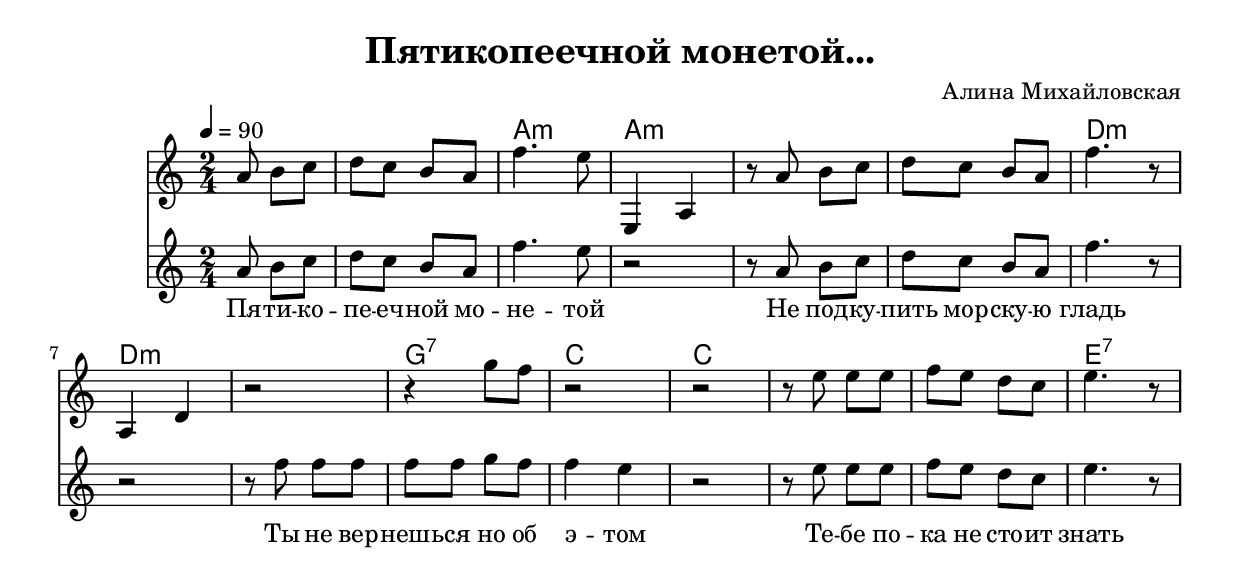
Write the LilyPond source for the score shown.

\header {	
  title = "Пятикопеечной монетой..."
	composer = "Алина Михайловская"
}

\version "2.10.33"

% European system (A B H C D E F G)
\include "deutsch.ly"

lnotes = \relative c'' {
  \time 2/4 
  \key a \minor
  \tempo 4 = 90
  \partial 4.
  \override Fingering #'add-stem-support = ##t
     a8 h c d c h a f'4. e8 e,,4 a
  r8 a' h c d c h a f'4. r8 a,,4 d
  r2 r4 g'8 f r2 r2
  r8 e  e e f e d c e4. r8
}

lnotesv = \relative c'' {
  \time 2/4 
  \key a \minor
  \tempo 4 = 90
  \partial 4.
  \override Fingering #'add-stem-support = ##t
     a8 h c d c h a f'4. e8 r2
  r8 a, h c d c h a f'4. r8 r2
  r8 f f f f f g f f4 e4 r2 
  r8 e e e f e d c e4. r8
}

ltext = \lyricmode {
        Пя -- ти -- ко -- пе -- еч -- ной мо -- не -- той
        Не под -- ку -- пить мор -- ску -- ю гладь
        Ты не вер -- нешь -- ся но об э -- том
        Те -- бе по -- ка не сто -- ит знать
}

\score {
  <<
  \chords { s4. s2 a2:m a2:m s2 s2 d2:m d2:m s2 g2:7 c2 c2 s2 s2 e2:7 }
  \new Voice = "guit" \lnotes
  \new Voice = "one" \lnotesv
  \new Lyrics \lyricsto "one" \ltext  
  >>
  \midi{}
  \layout{}
}

%Пятикопеечной монетой
%Не подкупить морскую гладь.
%Ты не вернешься, но об этом
%Тебе пока не стоит знать.
%
%Пока ты юный, загорелый,
%Глядишь беспечно в облака
%Откуда спелой изабеллой 
%Течет медлительно закат
%
%Пока душа еще безгрешна,
%Еще далёко трубный глас,
%Пока идет паром неспешно
%Из порта "Крым" на порт "Кавказ".
%
%Но ночь внезапно наступает,
%Таврида тает без следа.
%И детский голос восклицает:
%Смотрите, падает звезда!
%
%Летит монеткой серебристой,
%И кажется, что кто-то там,
%На небе, хочет возвратиться 
%К горячим южным берегам
%
%Но море Черное вздыхает,
%Играют волны в чехарду
%И равнодушно принимают
%И пять копеек и звезду.

